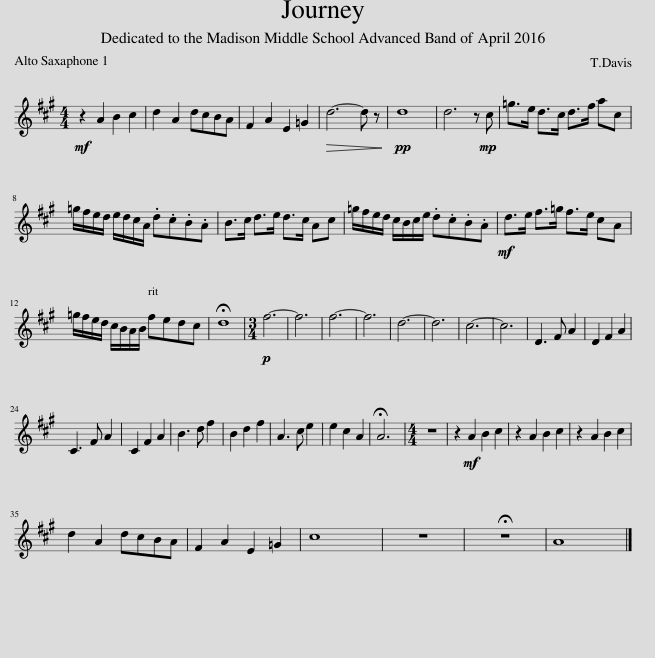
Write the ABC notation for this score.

X:1
L:1/8
M:4/4
I:linebreak $
K:none
V:1 treble transpose=-9
V:1
[K:A]!mf! z2 A2 B2 c2 | d2 A2 dcBA | F2 A2 E2 =G2 |!>(! d6- d z!>)! |!pp! d8 | %5
 d6 z!mp! c | =g>e d>c d>f ac |$ =g/f/e/d/ e/d/c/A/ .d.c.B.A | B>c d>e d>c Ac | =g/f/e/d/ c/B/c/e/ .d.c.B.A | %10
!mf! d>e f>=g f>e cA |$ =g/f/e/d/ c/B/A/B/ fedc | !fermata!d8 |[M:3/4]!p! f6- | f6 | %15
 f6- | f6 | d6- | d6 | c6- | %20
 c6 | D3 F A2 | D2 F2 A2 |$ C3 F A2 | C2 F2 A2 | %25
 B3 d f2 | B2 d2 f2 | A3 c e2 | e2 c2 A2 | !fermata!A6 | %30
[M:4/4] z8 | z2!mf! A2 B2 c2 | z2 A2 B2 c2 | z2 A2 B2 c2 |$ d2 A2 dcBA | %35
 F2 A2 E2 =G2 | c8 | z8 | !fermata!z8 | A8 |] %40
